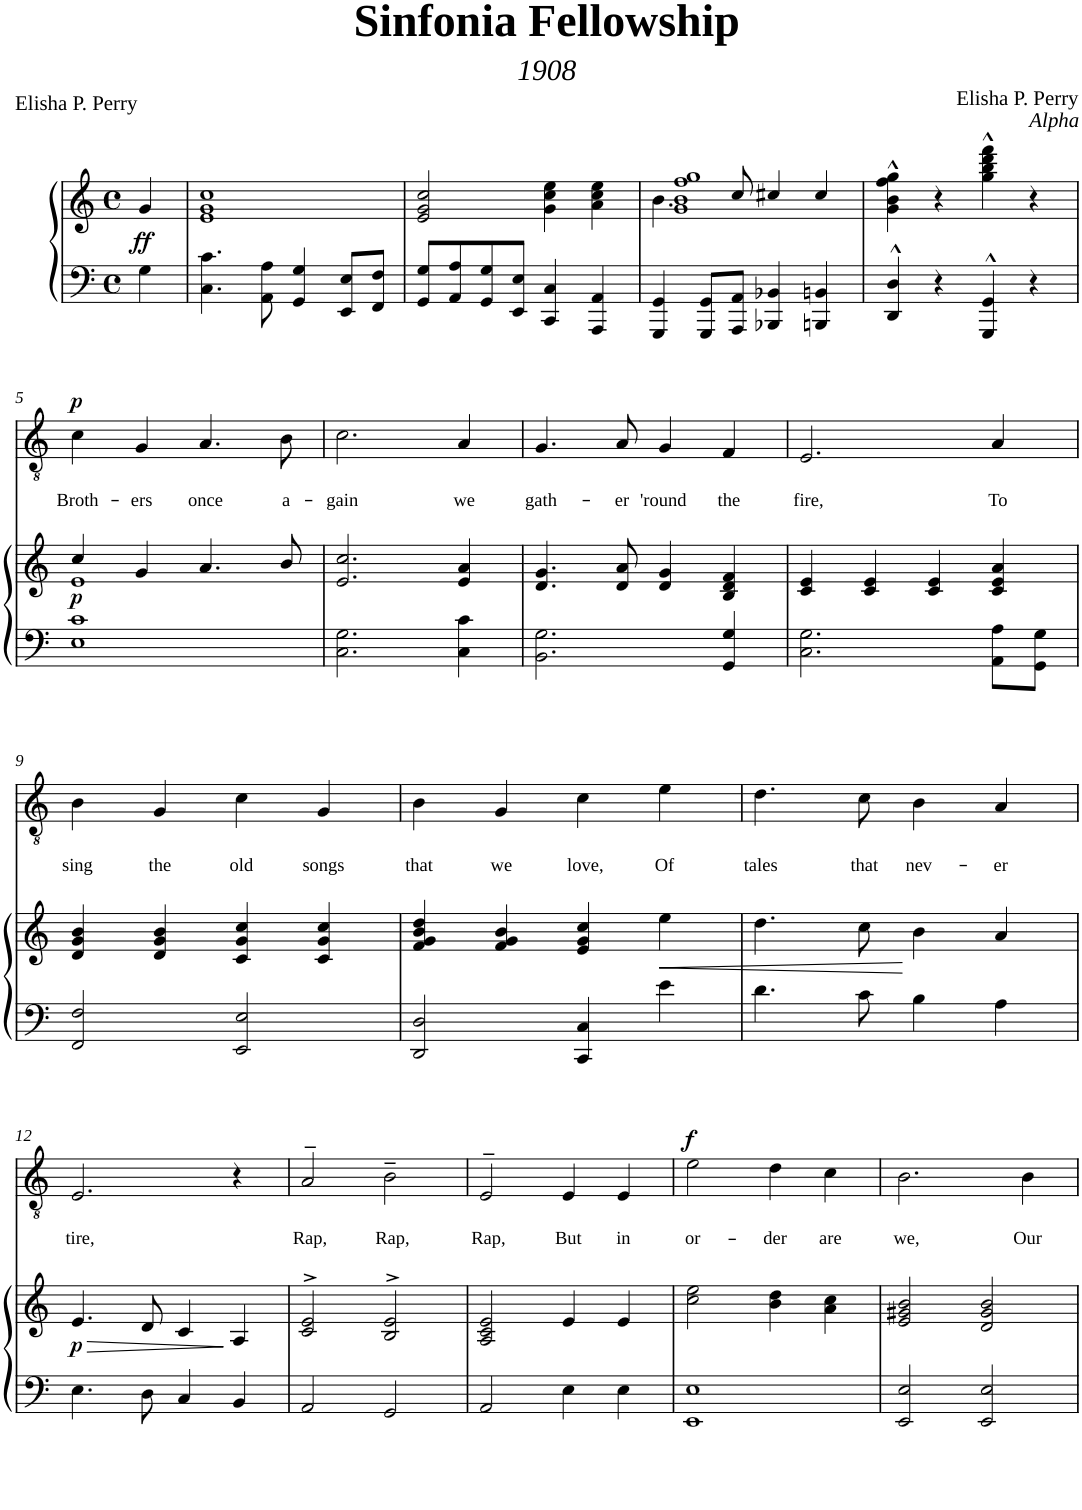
**kern	**kern	**dynam	**kern	**text	**dynam
*part2	*part2	*part2	*part1	*part1	*part1
*staff3	*staff2	*staff2/3	*staff1	*staff1	*staff1
*I"Piano	*	*	*I"Tenor	*	*
*I'Pno	*	*	*	*	*
*clefF4	*clefG2	*	*clefGv2	*	*
*k[]	*k[]	*	*k[]	*	*
*M4/4	*M4/4	*	*M4/4	*	*
*met(c)	*met(c)	*	*met(c)	*	*
=	=	=	=	=	=
!	!	!LO:DY:a=2	!	!	!
4G\	4g/	ff	4r	.	.
=1	=1	=1	=1	=1	=1
4.C\ 4.c\	1e 1g 1cc	.	1r	.	.
8AA\ 8A\	.	.	.	.	.
4GG/ 4G/	.	.	.	.	.
8EE/ 8E/L	.	.	.	.	.
8FF/ 8F/J	.	.	.	.	.
=2	=2	=2	=2	=2	=2
8GG/ 8G/L	2e/ 2g/ 2cc/	.	1r	.	.
8AA/ 8A/	.	.	.	.	.
8GG/ 8G/	.	.	.	.	.
8EE/ 8E/J	.	.	.	.	.
4CC/ 4C/	4g\ 4cc\ 4ee\	.	.	.	.
4AAA/ 4AA/	4a\ 4cc\ 4ee\	.	.	.	.
=3	=3	=3	=3	=3	=3
*	*^	*	*	*	*
4GGG/ 4GG/	4.b\	1g 1b 1ff 1gg	.	1r	.	.
8GGG/ 8GG/L	.	.	.	.	.	.
8AAA/ 8AA/J	8cc/	.	.	.	.	.
4BBB-X/ 4BB-X/	4cc#X/	.	.	.	.	.
4BBBn/ 4BBn/	4cc#/	.	.	.	.	.
*	*v	*v	*	*	*	*
=4	=4	=4	=4	=4	=4
4DD/^^ 4D/^^	4g\^^ 4b\^^ 4ff\^^ 4gg\^^	.	1r	.	.
4r	4r	.	.	.	.
4GGG/^^ 4GG/^^	4gg\^^ 4bb\^^ 4ddd\^^ 4fff\^^	.	.	.	.
4r	4r	.	.	.	.
!!LO:LB:g=z
=5	=5	=5	=5	=5	=5
*	*^	*	*	*	*
!	!	!	!LO:DY:a=2	!	!LO:LY:b	!LO:DY:a
1E 1c	4cc/	1e	p	4c\	Broth-	p
!	!	!	!	!	!LO:LY:b	!
.	4g/	.	.	4G/	-ers	.
!	!	!	!	!	!LO:LY:b	!
.	4.a/	.	.	4.A/	once	.
!	!	!	!	!	!LO:LY:b	!
.	8b/	.	.	8B\	a-	.
*	*v	*v	*	*	*	*
=6	=6	=6	=6	=6	=6
!	!	!	!	!LO:LY:b	!
2.C\ 2.G\	2.e/ 2.cc/	.	2.c\	-gain	.
!	!	!	!	!LO:LY:b	!
4C\ 4c\	4e/ 4a/	.	4A/	we	.
=7	=7	=7	=7	=7	=7
!	!	!	!	!LO:LY:b	!
2.BB\ 2.G\	4.d/ 4.g/	.	4.G/	gath-	.
!	!	!	!	!LO:LY:b	!
.	8d/ 8a/	.	8A/	-er	.
!	!	!	!	!LO:LY:b	!
.	4d/ 4g/	.	4G/	'round	.
!	!	!	!	!LO:LY:b	!
4GG/ 4G/	4B/ 4d/ 4f/	.	4F/	the	.
=8	=8	=8	=8	=8	=8
!	!	!	!	!LO:LY:b	!
2.C\ 2.G\	4c/ 4e/	.	2.E/	fire,	.
.	4c/ 4e/	.	.	.	.
.	4c/ 4e/	.	.	.	.
!	!	!	!	!LO:LY:b	!
8AA\ 8A\L	4c/ 4e/ 4a/	.	4A/	To	.
8GG\ 8G\J	.	.	.	.	.
!!LO:LB:g=z
=9	=9	=9	=9	=9	=9
!	!	!	!	!LO:LY:b	!
2FF/ 2F/	4d/ 4g/ 4b/	.	4B\	sing	.
!	!	!	!	!LO:LY:b	!
.	4d/ 4g/ 4b/	.	4G/	the	.
!	!	!	!	!LO:LY:b	!
2EE/ 2E/	4c/ 4g/ 4cc/	.	4c\	old	.
!	!	!	!	!LO:LY:b	!
.	4c/ 4g/ 4cc/	.	4G/	songs	.
=10	=10	=10	=10	=10	=10
!	!	!	!	!LO:LY:b	!
2DD/ 2D/	4f/ 4g/ 4b/ 4dd/	.	4B\	that	.
!	!	!	!	!LO:LY:b	!
.	4f/ 4g/ 4b/	.	4G/	we	.
!	!	!	!	!LO:LY:b	!
4CC/ 4C/	4e/ 4g/ 4cc/	.	4c\	love,	.
!	!	!	!	!LO:LY:b	!
4e\	4ee\	.	4e\	Of	.
=11	=11	=11	=11	=11	=11
!	!	!	!	!LO:LY:b	!
4.d\	4.dd\	.	4.d\	tales	.
!	!	!	!	!LO:LY:b	!
8c\	8cc\	.	8c\	that	.
!	!	!	!	!LO:LY:b	!
4B\	4b\	.	4B\	nev-	.
!	!	!	!	!LO:LY:b	!
4A\	4a/	.	4A/	-er	.
!!LO:LB:g=z
=12	=12	=12	=12	=12	=12
!	!	!LO:DY:a=2	!	!LO:LY:b	!
4.E\	4.e/	p	2.E/	tire,	.
8D\	8d/	.	.	.	.
4C/	4c/	.	.	.	.
4BB/	4A/	.	4r	.	.
=13	=13	=13	=13	=13	=13
!	!	!	!	!LO:LY:b	!
2AA/	2c/^> 2e/^>	.	2A~>/	Rap,	.
!	!	!	!	!LO:LY:b	!
2GG/	2B/^> 2e/^>	.	2B~>\	Rap,	.
=14	=14	=14	=14	=14	=14
!	!	!	!	!LO:LY:b	!
2AA/	2A/ 2c/ 2e/	.	2E~>/	Rap,	.
!	!	!	!	!LO:LY:b	!
4E\	4e/	.	4E/	But	.
!	!	!	!	!LO:LY:b	!
4E\	4e/	.	4E/	in	.
=15	=15	=15	=15	=15	=15
!	!	!	!	!LO:LY:b	!LO:DY:a
1EE 1E	2cc\ 2ee\	.	2e\	or-	f
!	!	!	!	!LO:LY:b	!
.	4b\ 4dd\	.	4d\	-der	.
!	!	!	!	!LO:LY:b	!
.	4a\ 4cc\	.	4c\	are	.
=16	=16	=16	=16	=16	=16
!	!	!	!	!LO:LY:b	!
2EE/ 2E/	2e/ 2g#X/ 2b/	.	2.B\	we,	.
2EE/ 2E/	2d/ 2g#/ 2b/	.	.	.	.
!	!	!	!	!LO:LY:b	!
.	.	.	4B\	Our	.
=	=	=	=	=	=
*-	*-	*-	*-	*-	*-
